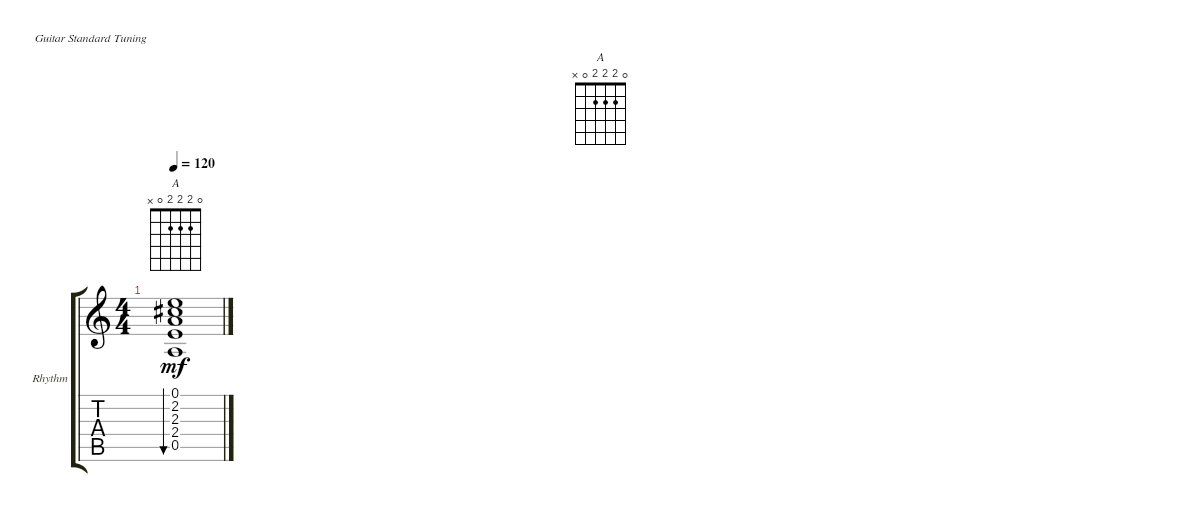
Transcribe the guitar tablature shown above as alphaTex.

\defaultSystemsLayout 4
\bracketExtendMode groupsimilarinstruments
\firstSystemTrackNameOrientation horizontal
\otherSystemsTrackNameOrientation horizontal
\chordDiagramsInScore
\track ("Steel Guitar" "Rhythm") {instrument acousticguitarsteel}
\staff {score tabs}
\tuning (E4 B3 G3 D3 A2 E2)
\chord ("A" 0 2 2 2 0 x)
\ts (4 4)
\tempo 120
\clef g2
\ks c
(0.5 2.4 2.3 2.2 0.1).1{bu 302 ch "A" dy mf}
